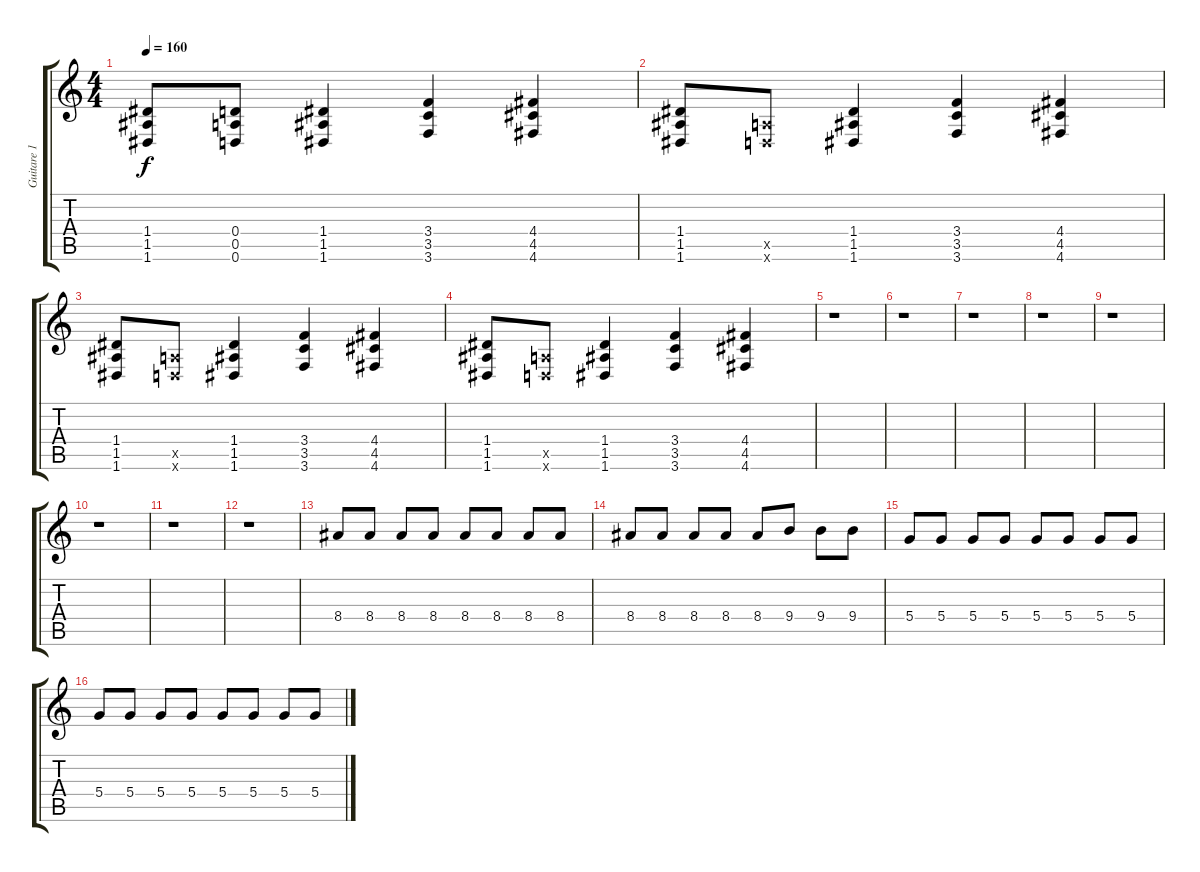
\track ("Guitare 1" "Guitare 1") {instrument distortionguitar}
\staff {score tabs}
\tuning (E4 B3 G3 D3 A2 D2) {hide}
\ts (4 4)
\tempo 160
\clef g2
\ks c
(1.4 1.5 1.6).8{dy f} (0.4 0.5 0.6).8 (1.4 1.5 1.6).4 (3.4 3.5 3.6).4 (4.4 4.5 4.6).4 |
(1.4 1.5 1.6).8 (0.5{x} 0.6{x}).8 (1.4 1.5 1.6).4 (3.4 3.5 3.6).4 (4.4 4.5 4.6).4 |
(1.4 1.5 1.6).8 (0.5{x} 0.6{x}).8 (1.4 1.5 1.6).4 (3.4 3.5 3.6).4 (4.4 4.5 4.6).4 |
(1.4 1.5 1.6).8 (0.5{x} 0.6{x}).8 (1.4 1.5 1.6).4 (3.4 3.5 3.6).4 (4.4 4.5 4.6).4 |
r.1 |
r.1 |
r.1 |
r.1 |
r.1 |
r.1 |
r.1 |
r.1 |
8.4.8 8.4.8 8.4.8 8.4.8 8.4.8 8.4.8 8.4.8 8.4.8 |
8.4.8 8.4.8 8.4.8 8.4.8 8.4.8 9.4.8 9.4.8 9.4.8 |
5.4.8 5.4.8 5.4.8 5.4.8 5.4.8 5.4.8 5.4.8 5.4.8 |
5.4.8 5.4.8 5.4.8 5.4.8 5.4.8 5.4.8 5.4.8 5.4.8
